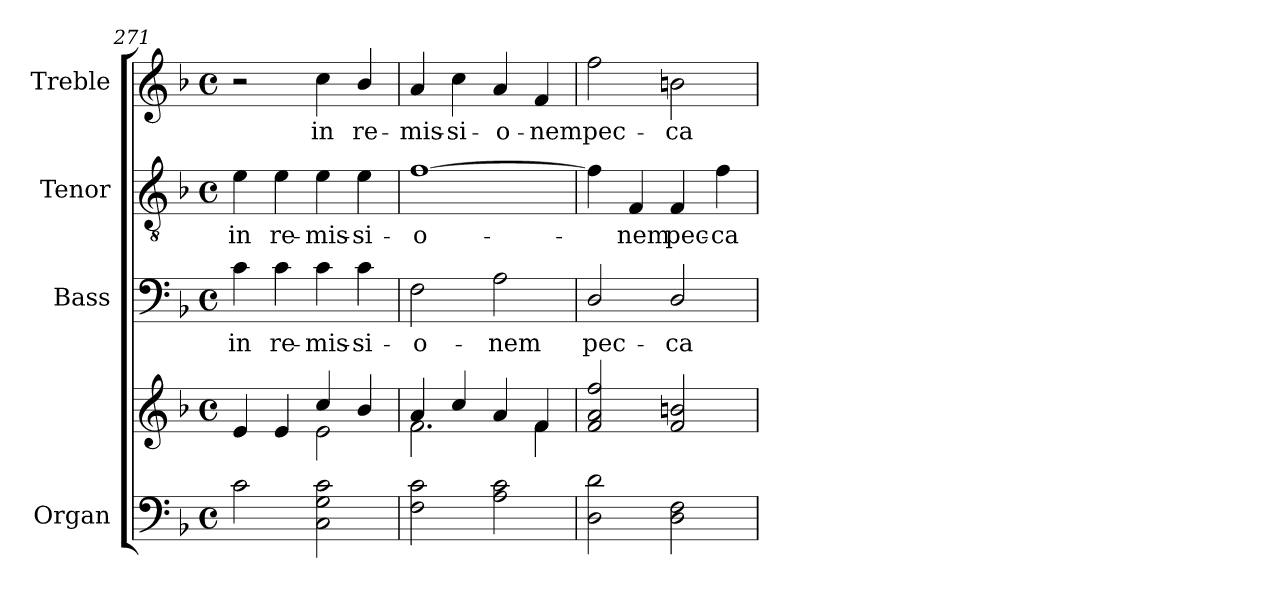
**kern	**kern	**kern	**text	**kern	**text	**kern	**text
*part4	*part4	*part3	*part3	*part2	*part2	*part1	*part1
*staff5	*staff4	*staff3	*staff3	*staff2	*staff2	*staff1	*staff1
*I"Organ	*	*I"Bass	*	*I"Tenor	*	*I"Treble	*
*I'Organ	*	*I'Bass	*	*I'Tenor	*	*I'Treble	*
*clefF4	*clefG2	*clefF4	*	*clefGv2	*	*clefG2	*
*k[b-]	*k[b-]	*k[b-]	*	*k[b-]	*	*k[b-]	*
*F:	*F:	*F:	*	*F:	*	*F:	*
*M4/4	*M4/4	*M4/4	*	*M4/4	*	*M4/4	*
*met(c)	*met(c)	*met(c)	*	*met(c)	*	*met(c)	*
=271	=271	=271	=271	=271	=271	=271	=271
*	*^	*	*	*	*	*	*
!	!	!	!	!LO:LY:b	!	!LO:LY:b	!	!
2c	4e	2ryy	4c	in	4e	in	2r	.
!	!	!	!	!LO:LY:b	!	!LO:LY:b	!	!
.	4e	.	4c	re-	4e	re-	.	.
!	!	!	!	!LO:LY:b	!	!LO:LY:b	!	!LO:LY:b
2C 2G 2c	4cc/	2e\	4c	-mis-	4e	-mis-	4cc	in
!	!	!	!	!LO:LY:b	!	!LO:LY:b	!	!LO:LY:b
.	4b-/	.	4c	-si-	4e	-si-	4b-/	re-
=272	=272	=272	=272	=272	=272	=272	=272	=272
!	!	!	!	!LO:LY:b	!	!LO:LY:b	!	!LO:LY:b
2F 2c	4a	2.f\	2F	-o-	[1f	-o-	4a	-mis-
!	!	!	!	!	!	!	!	!LO:LY:b
.	4cc/	.	.	.	.	.	4cc	-si-
!	!	!	!	!LO:LY:b	!	!	!	!LO:LY:b
2A 2c	4a	.	2A	-nem	.	.	4a	-o-
!	!	!	!	!	!	!	!	!LO:LY:b
.	4f	4f\	.	.	.	.	4f	-nem
=273	=273	=273	=273	=273	=273	=273	=273	=273
!	!	!	!	!LO:LY:b	!	!	!	!LO:LY:b
2D 2d	2f 2a 2ff	1ryy	2D/	pec-	4f]	.	2ff	pec-
!	!	!	!	!	!	!LO:LY:b	!	!
.	.	.	.	.	4F	nem	.	.
!	!	!	!	!LO:LY:b	!	!LO:LY:b	!	!LO:LY:b
2D 2F	2f 2bn	.	2D/	-ca-	4F	pec-	2bn	-ca-
!	!	!	!	!	!	!LO:LY:b	!	!
.	.	.	.	.	4f	-ca-	.	.
*	*v	*v	*	*	*	*	*	*
=	=	=	=	=	=	=	=
*-	*-	*-	*-	*-	*-	*-	*-
